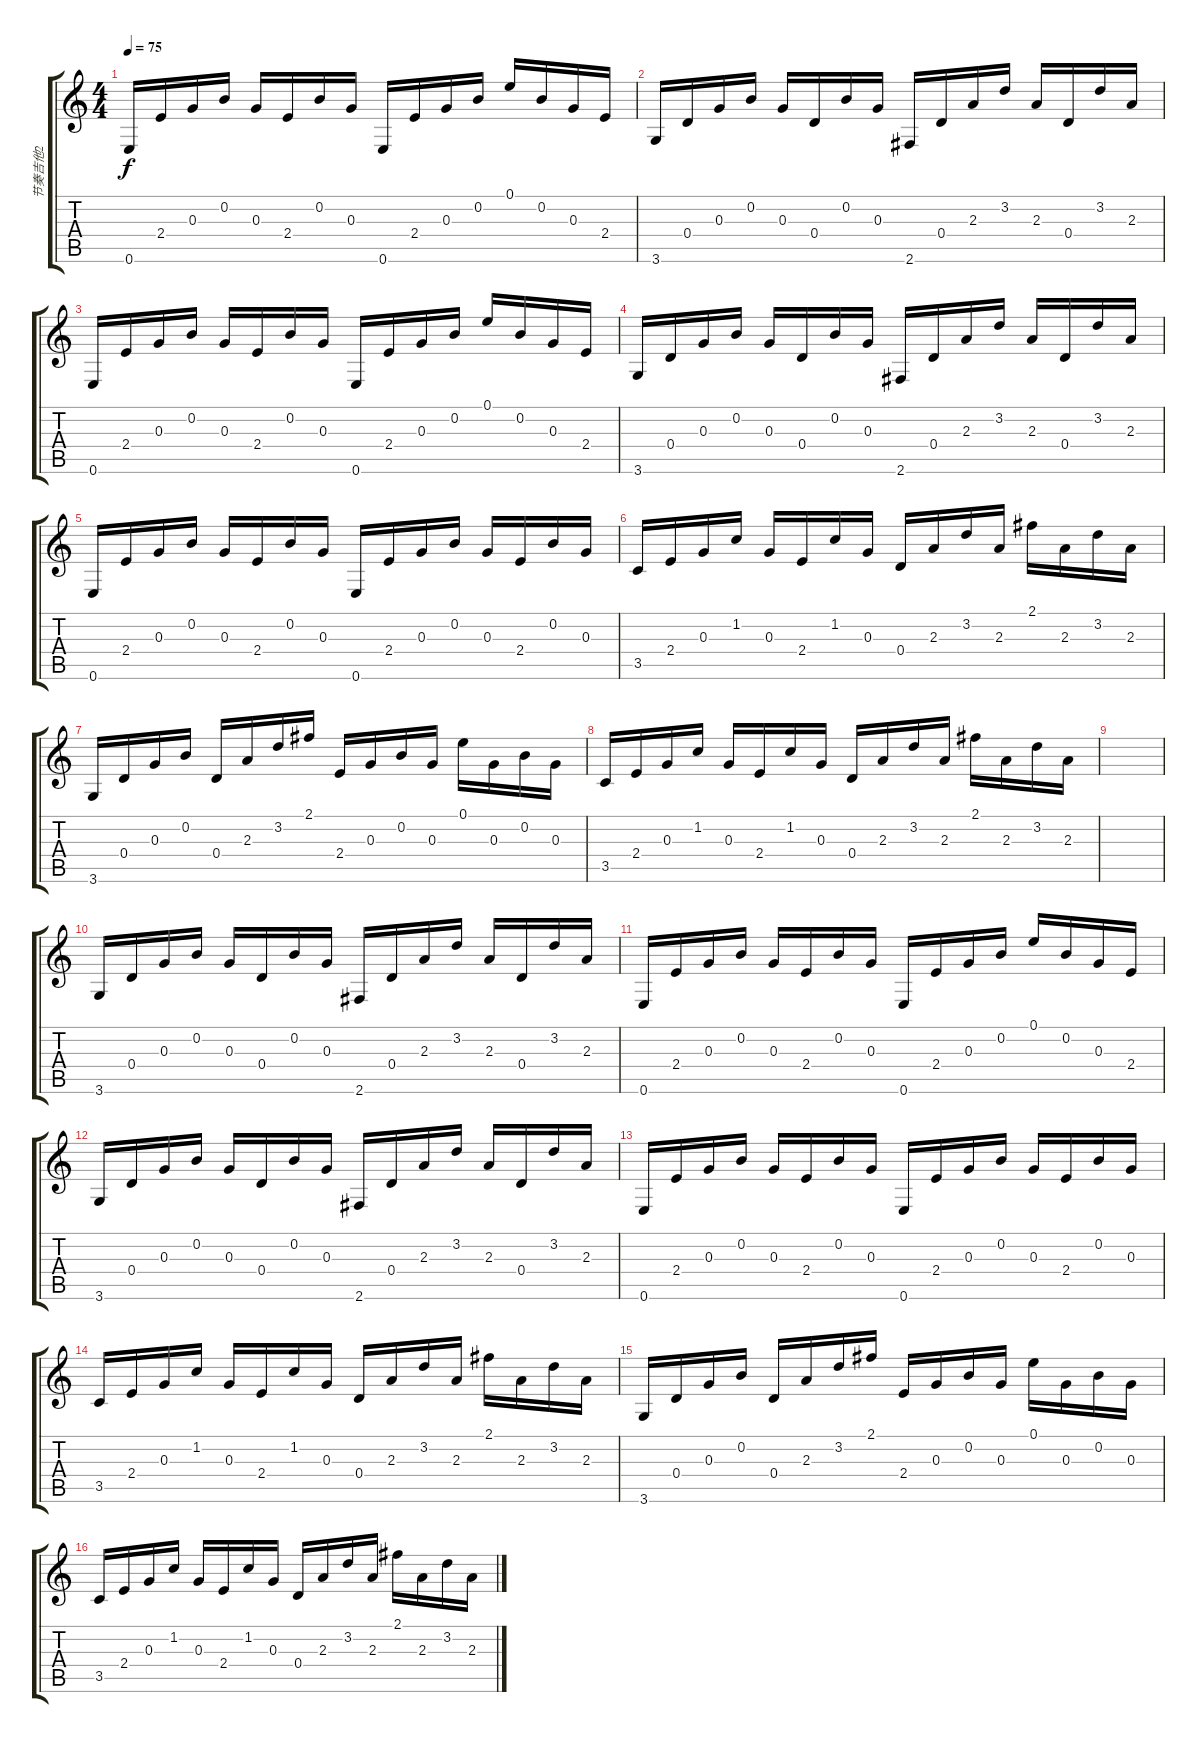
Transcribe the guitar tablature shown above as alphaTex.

\track ("节奏吉他2" "节奏吉他2") {instrument acousticguitarsteel}
\staff {score tabs}
\tuning (E4 B3 G3 D3 A2 E2) {hide}
\ts (4 4)
\tempo 75
\clef g2
\ks c
0.6.16{dy f} 2.4.16 0.3.16 0.2.16 0.3.16 2.4.16 0.2.16 0.3.16 0.6.16 2.4.16 0.3.16 0.2.16 0.1.16 0.2.16 0.3.16 2.4.16 |
3.6.16 0.4.16 0.3.16 0.2.16 0.3.16 0.4.16 0.2.16 0.3.16 2.6.16 0.4.16 2.3.16 3.2.16 2.3.16 0.4.16 3.2.16 2.3.16 |
0.6.16 2.4.16 0.3.16 0.2.16 0.3.16 2.4.16 0.2.16 0.3.16 0.6.16 2.4.16 0.3.16 0.2.16 0.1.16 0.2.16 0.3.16 2.4.16 |
3.6.16 0.4.16 0.3.16 0.2.16 0.3.16 0.4.16 0.2.16 0.3.16 2.6.16 0.4.16 2.3.16 3.2.16 2.3.16 0.4.16 3.2.16 2.3.16 |
0.6.16 2.4.16 0.3.16 0.2.16 0.3.16 2.4.16 0.2.16 0.3.16 0.6.16 2.4.16 0.3.16 0.2.16 0.3.16 2.4.16 0.2.16 0.3.16 |
3.5.16 2.4.16 0.3.16 1.2.16 0.3.16 2.4.16 1.2.16 0.3.16 0.4.16 2.3.16 3.2.16 2.3.16 2.1.16 2.3.16 3.2.16 2.3.16 |
3.6.16 0.4.16 0.3.16 0.2.16 0.4.16 2.3.16 3.2.16 2.1.16 2.4.16 0.3.16 0.2.16 0.3.16 0.1.16 0.3.16 0.2.16 0.3.16 |
3.5.16 2.4.16 0.3.16 1.2.16 0.3.16 2.4.16 1.2.16 0.3.16 0.4.16 2.3.16 3.2.16 2.3.16 2.1.16 2.3.16 3.2.16 2.3.16 |
|
3.6.16 0.4.16 0.3.16 0.2.16 0.3.16 0.4.16 0.2.16 0.3.16 2.6.16 0.4.16 2.3.16 3.2.16 2.3.16 0.4.16 3.2.16 2.3.16 |
0.6.16 2.4.16 0.3.16 0.2.16 0.3.16 2.4.16 0.2.16 0.3.16 0.6.16 2.4.16 0.3.16 0.2.16 0.1.16 0.2.16 0.3.16 2.4.16 |
3.6.16 0.4.16 0.3.16 0.2.16 0.3.16 0.4.16 0.2.16 0.3.16 2.6.16 0.4.16 2.3.16 3.2.16 2.3.16 0.4.16 3.2.16 2.3.16 |
0.6.16 2.4.16 0.3.16 0.2.16 0.3.16 2.4.16 0.2.16 0.3.16 0.6.16 2.4.16 0.3.16 0.2.16 0.3.16 2.4.16 0.2.16 0.3.16 |
3.5.16 2.4.16 0.3.16 1.2.16 0.3.16 2.4.16 1.2.16 0.3.16 0.4.16 2.3.16 3.2.16 2.3.16 2.1.16 2.3.16 3.2.16 2.3.16 |
3.6.16 0.4.16 0.3.16 0.2.16 0.4.16 2.3.16 3.2.16 2.1.16 2.4.16 0.3.16 0.2.16 0.3.16 0.1.16 0.3.16 0.2.16 0.3.16 |
3.5.16 2.4.16 0.3.16 1.2.16 0.3.16 2.4.16 1.2.16 0.3.16 0.4.16 2.3.16 3.2.16 2.3.16 2.1.16 2.3.16 3.2.16 2.3.16
